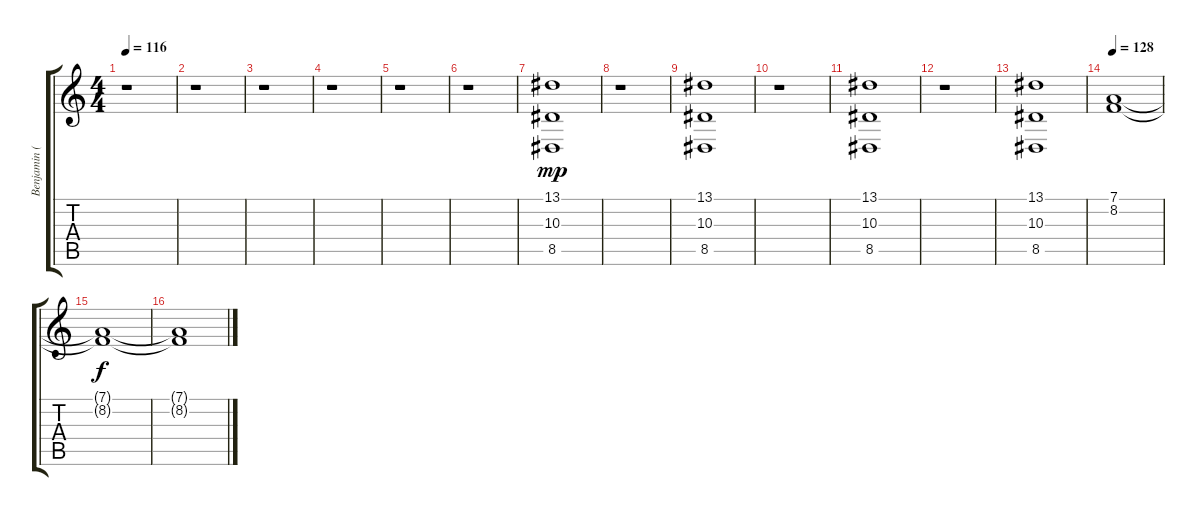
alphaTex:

\track ("Benjamin (KeybChoir)" "Benjamin (") {instrument pad4choir}
\staff {score tabs}
\tuning (D4 A3 F3 C3 G2 D2) {hide}
\ts (4 4)
\tempo 116
\clef g2
\ks c
r.1{dy mp} |
r.1 |
r.1 |
r.1 |
r.1 |
r.1 |
(13.1 10.3 8.5).1 |
r.1 |
(13.1 10.3 8.5).1 |
r.1 |
(13.1 10.3 8.5).1 |
r.1 |
(13.1 10.3 8.5).1 |
\tempo 128
(7.1 8.2).1 |
(7.1{t} 8.2{t}).1{dy f} |
(7.1{t} 8.2{t}).1
